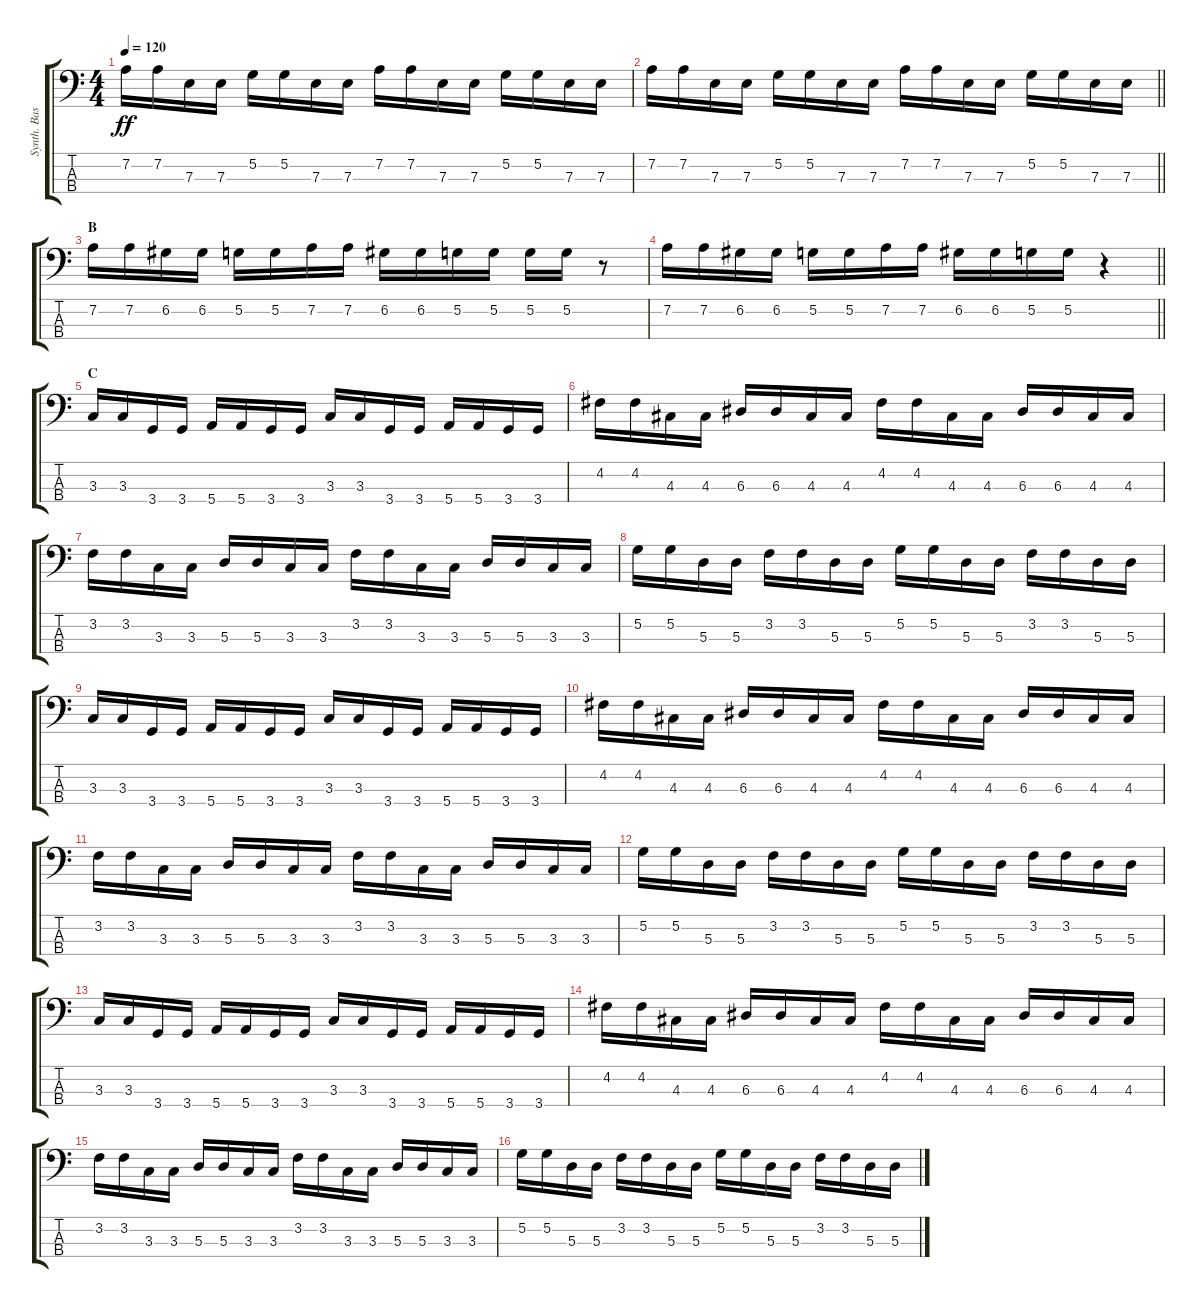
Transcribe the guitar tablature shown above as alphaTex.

\track ("Synth. Bass" "Synth. Bas") {instrument synthbass1}
\staff {score tabs}
\tuning (G2 D2 A1 E1) {hide}
\ts (4 4)
\tempo 120
\clef f4
\ks c
7.2.16{dy ff} 7.2.16 7.3.16 7.3.16 5.2.16 5.2.16 7.3.16 7.3.16 7.2.16 7.2.16 7.3.16 7.3.16 5.2.16 5.2.16 7.3.16 7.3.16 |
\barLineRight lightlight
7.2.16 7.2.16 7.3.16 7.3.16 5.2.16 5.2.16 7.3.16 7.3.16 7.2.16 7.2.16 7.3.16 7.3.16 5.2.16 5.2.16 7.3.16 7.3.16 |
\section ("" "B")
7.2.16 7.2.16 6.2.16 6.2.16 5.2.16 5.2.16 7.2.16 7.2.16 6.2.16 6.2.16 5.2.16 5.2.16 5.2.16 5.2.16 r.8 |
\barLineRight lightlight
7.2.16 7.2.16 6.2.16 6.2.16 5.2.16 5.2.16 7.2.16 7.2.16 6.2.16 6.2.16 5.2.16 5.2.16 r.4 |
\section ("" "C")
3.3.16 3.3.16 3.4.16 3.4.16 5.4.16 5.4.16 3.4.16 3.4.16 3.3.16 3.3.16 3.4.16 3.4.16 5.4.16 5.4.16 3.4.16 3.4.16 |
4.2.16 4.2.16 4.3.16 4.3.16 6.3.16 6.3.16 4.3.16 4.3.16 4.2.16 4.2.16 4.3.16 4.3.16 6.3.16 6.3.16 4.3.16 4.3.16 |
3.2.16 3.2.16 3.3.16 3.3.16 5.3.16 5.3.16 3.3.16 3.3.16 3.2.16 3.2.16 3.3.16 3.3.16 5.3.16 5.3.16 3.3.16 3.3.16 |
5.2.16 5.2.16 5.3.16 5.3.16 3.2.16 3.2.16 5.3.16 5.3.16 5.2.16 5.2.16 5.3.16 5.3.16 3.2.16 3.2.16 5.3.16 5.3.16 |
3.3.16 3.3.16 3.4.16 3.4.16 5.4.16 5.4.16 3.4.16 3.4.16 3.3.16 3.3.16 3.4.16 3.4.16 5.4.16 5.4.16 3.4.16 3.4.16 |
4.2.16 4.2.16 4.3.16 4.3.16 6.3.16 6.3.16 4.3.16 4.3.16 4.2.16 4.2.16 4.3.16 4.3.16 6.3.16 6.3.16 4.3.16 4.3.16 |
3.2.16 3.2.16 3.3.16 3.3.16 5.3.16 5.3.16 3.3.16 3.3.16 3.2.16 3.2.16 3.3.16 3.3.16 5.3.16 5.3.16 3.3.16 3.3.16 |
5.2.16 5.2.16 5.3.16 5.3.16 3.2.16 3.2.16 5.3.16 5.3.16 5.2.16 5.2.16 5.3.16 5.3.16 3.2.16 3.2.16 5.3.16 5.3.16 |
3.3.16 3.3.16 3.4.16 3.4.16 5.4.16 5.4.16 3.4.16 3.4.16 3.3.16 3.3.16 3.4.16 3.4.16 5.4.16 5.4.16 3.4.16 3.4.16 |
4.2.16 4.2.16 4.3.16 4.3.16 6.3.16 6.3.16 4.3.16 4.3.16 4.2.16 4.2.16 4.3.16 4.3.16 6.3.16 6.3.16 4.3.16 4.3.16 |
3.2.16 3.2.16 3.3.16 3.3.16 5.3.16 5.3.16 3.3.16 3.3.16 3.2.16 3.2.16 3.3.16 3.3.16 5.3.16 5.3.16 3.3.16 3.3.16 |
5.2.16 5.2.16 5.3.16 5.3.16 3.2.16 3.2.16 5.3.16 5.3.16 5.2.16 5.2.16 5.3.16 5.3.16 3.2.16 3.2.16 5.3.16 5.3.16
